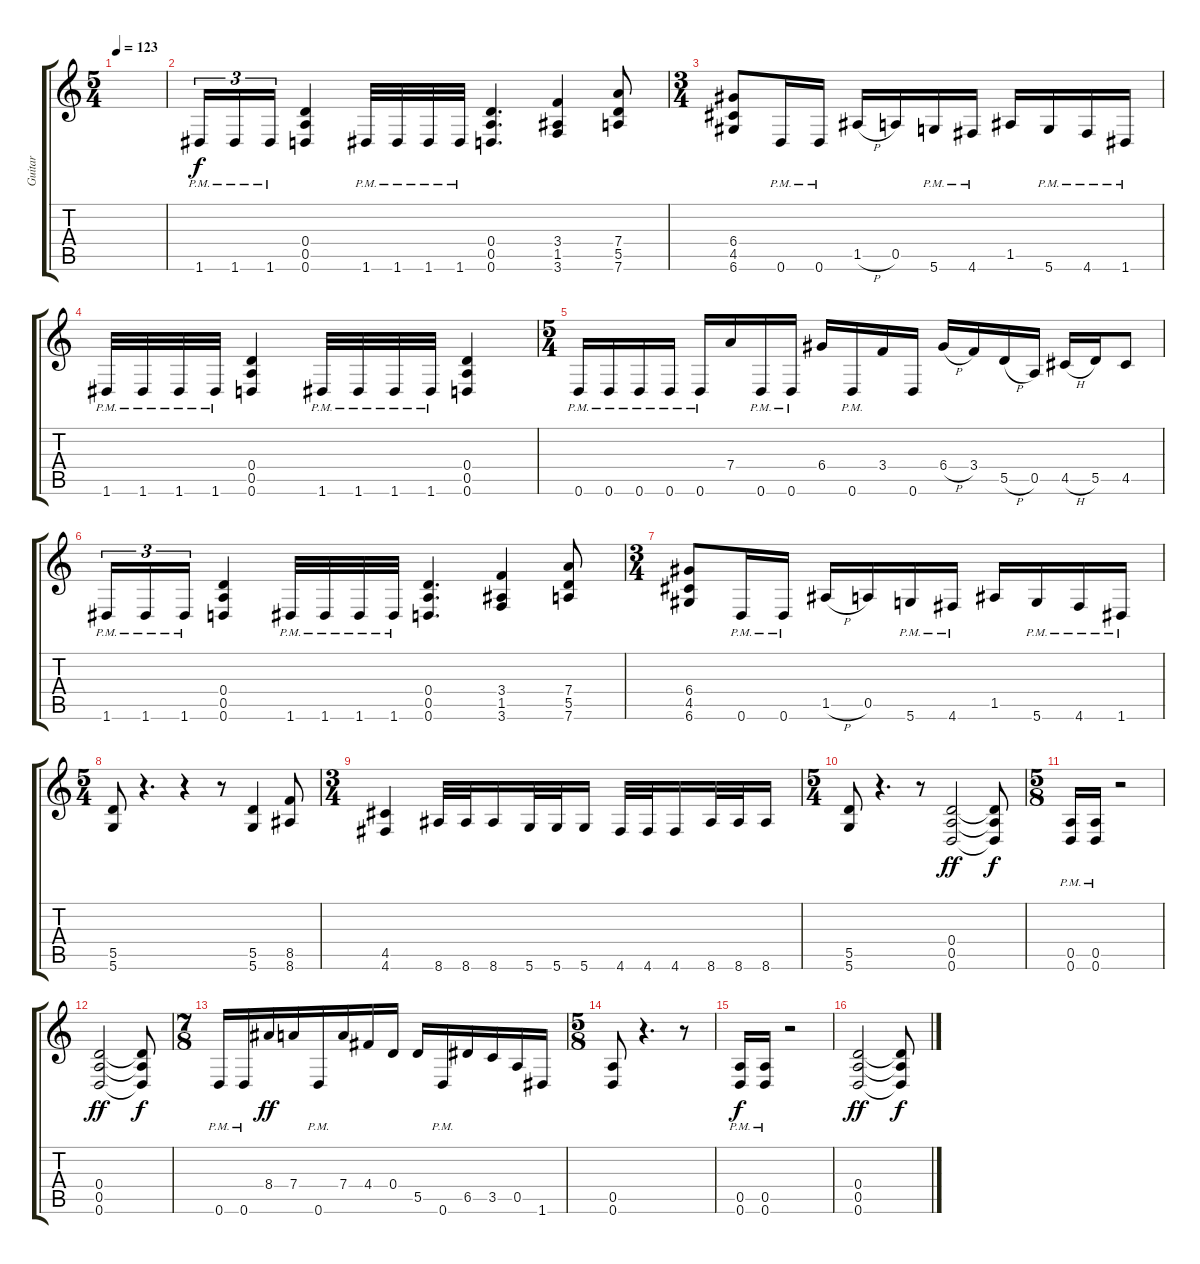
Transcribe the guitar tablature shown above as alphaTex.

\track ("Guitar" "Guitar") {instrument distortionguitar}
\staff {score tabs}
\tuning (E4 B3 G3 D3 A2 D2) {hide}
\ts (5 4)
\tempo 123
\clef g2
\ks c
|
1.6{pm}.16{tu (3 2)} 1.6{pm}.16{tu (3 2)} 1.6{pm}.16{tu (3 2)} (0.4 0.5 0.6).4 1.6{pm}.32 1.6{pm}.32 1.6{pm}.32 1.6{pm}.32 (0.4 0.5 0.6).4{d} (3.4 1.5 3.6).4 (7.4 5.5 7.6).8 |
\ts (3 4)
(6.4 4.5 6.6).8 0.6{pm}.16 0.6{pm}.16 1.5{h}.16 0.5.16 5.6{pm}.16 4.6{pm}.16 1.5.16 5.6{pm}.16 4.6{pm}.16 1.6{pm}.16 |
1.6{pm}.32 1.6{pm}.32 1.6{pm}.32 1.6{pm}.32 (0.4 0.5 0.6).4 1.6{pm}.32 1.6{pm}.32 1.6{pm}.32 1.6{pm}.32 (0.4 0.5 0.6).4 |
\ts (5 4)
0.6{pm}.16 0.6{pm}.16 0.6{pm}.16 0.6{pm}.16 0.6{pm}.16 7.4.16 0.6{pm}.16 0.6{pm}.16 6.4.16 0.6{pm}.16 3.4.16 0.6.16 6.4{h}.16 3.4.16 5.5{h}.16 0.5.16 4.5{h}.16 5.5.16 4.5.8 |
1.6{pm}.16{tu (3 2)} 1.6{pm}.16{tu (3 2)} 1.6{pm}.16{tu (3 2)} (0.4 0.5 0.6).4 1.6{pm}.32 1.6{pm}.32 1.6{pm}.32 1.6{pm}.32 (0.4 0.5 0.6).4{d} (3.4 1.5 3.6).4 (7.4 5.5 7.6).8 |
\ts (3 4)
(6.4 4.5 6.6).8 0.6{pm}.16 0.6{pm}.16 1.5{h}.16 0.5.16 5.6{pm}.16 4.6{pm}.16 1.5.16 5.6{pm}.16 4.6{pm}.16 1.6{pm}.16 |
\ts (5 4)
(5.5 5.6).8 r.4{d} r.4 r.8 (5.5 5.6).4 (8.5 8.6).8 |
\ts (3 4)
(4.5 4.6).4 8.6.32 8.6.32 8.6.16 5.6.32 5.6.32 5.6.16 4.6.32 4.6.32 4.6.16 8.6.32 8.6.32 8.6.16 |
\ts (5 4)
(5.5 5.6).8 r.4{d} r.8 (0.4 0.5 0.6).2{dy ff} (0.4{t} 0.5{t} 0.6{t}).8{dy f} |
\ts (5 8)
(0.5{pm} 0.6{pm}).16 (0.5{pm} 0.6{pm}).16 r.2 |
(0.4 0.5 0.6).2{dy ff} (0.4{t} 0.5{t} 0.6{t}).8{dy f} |
\ts (7 8)
0.6{pm}.16 0.6{pm}.16 8.4.16{dy ff} 7.4.16 0.6{pm}.16 7.4.16 4.4.16 0.4.16 5.5.16 0.6{pm}.16 6.5.16 3.5.16 0.5.16 1.6.16 |
\ts (5 8)
(0.5 0.6).8 r.4{d} r.8 |
(0.5{pm} 0.6{pm}).16{dy f} (0.5{pm} 0.6{pm}).16 r.2 |
(0.4 0.5 0.6).2{dy ff} (0.4{t} 0.5{t} 0.6{t}).8{dy f}
